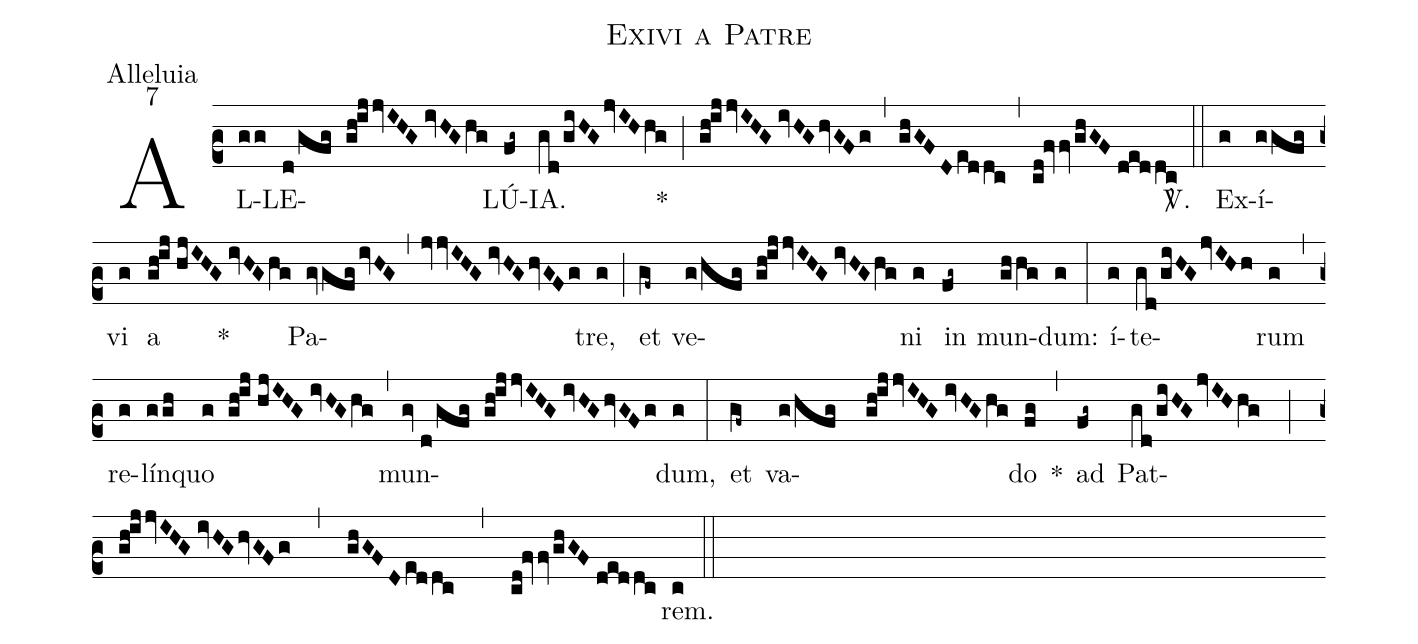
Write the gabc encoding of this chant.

name:Exivi a Patre;
office-part:Alleluia;
mode:7;
%%
(c2) AL(gg)LE(d/gfg gh!ijjvIHG//ivHG/hg)LÚ(fg~)IA.(gd/giHG/jvIH/hg) *(;) (gh!ijjvIHG//ivHG/hvGFg) (,) (ghGFD/eddc) (,) (cd!fvv/ghGF//deddc) <sp>V/</sp>.(::) Ex(g)í(ggfg)vi(g) a(gh!ij//hjIHG//ivHG/hg) *() Pa(gvgfg/ivHG,jvvIHG//ivHG/hvGFg)tre,(g) (;) et(gf~) ve(g/hfg gh!ijjvIHG//ivHG/hg)ni(g) in(fg~) mun(ghhg)dum:(g) (:) í(g)te(gd/giHG/jvIHh)rum(g) (,) re(g)lín(ggh)quo(g gh!ij//hjIHG//ivHG/hg) (,) mun(gv//d/gfg gh!ij/jvIHG//ivHG/hvGFg)dum,(g) (:) et(gf~) va(g/hfg  gh!ij/jvIHG//ivHG/hg)do(fg) *(,) ad(fg~) Pat(gd/giHG/jvIH/hg ; gh!ij/jvIHG//ivHG/hvGFg , ghGFD/eddc , cd!fvv/ghGF//deddc)rem.(c) (::)
